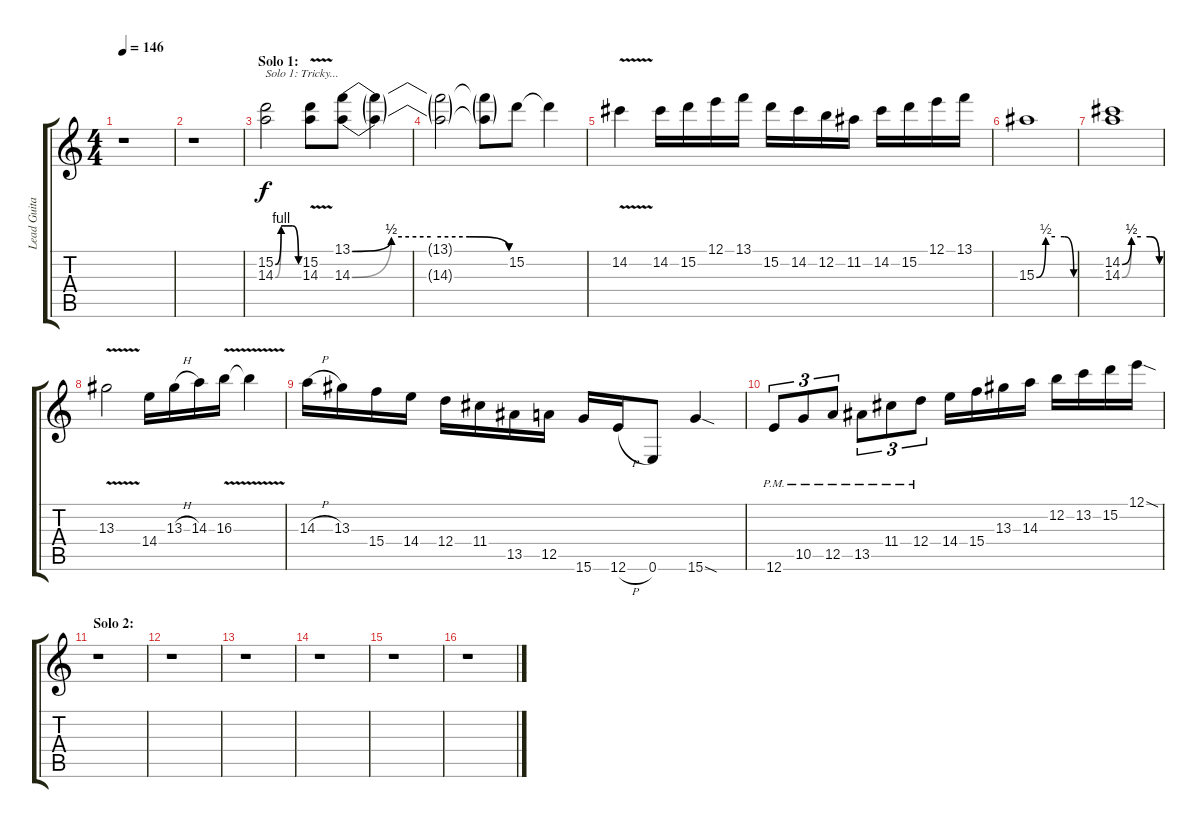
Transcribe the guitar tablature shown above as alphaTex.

\track ("Lead Guitar I" "Lead Guita") {instrument distortionguitar}
\staff {score tabs}
\tuning (E4 B3 G3 D3 A2 E2) {hide}
\ts (4 4)
\tempo 146
\clef g2
\ks c
r.1{dy f} |
r.1 |
\section ("" "Solo 1:")
(15.2{be (custom 0 0 15 4 30 4 45 4 60 0)} 14.3{be (custom 0 0 15 4 30 4 45 4 60 0)}).2{txt "Solo 1: Tricky..."} (15.2{v} 14.3).8 (13.1{be (custom 0 0 15 2 30 2 45 2 60 0)} 14.3{be (custom 0 0 15 2 30 2 45 2 60 0)}).8 (13.1{t} 14.3{t}).4 |
(13.1{t} 14.3{t}).2 (13.1{t} 14.3{t}).8 15.2.8 15.2{t}.4 |
14.2{v}.4 14.2.16 15.2.16 12.1.16 13.1.16 15.2.16 14.2.16 12.2.16 11.2.16 14.2.16 15.2.16 12.1.16 13.1.16 |
15.3{be (custom 0 0 15 2 30 2 45 2 60 0)}.1 |
(14.2{be (custom 0 0 15 2 30 2 45 2 60 0)} 14.3{be (custom 0 0 15 2 30 2 45 2 60 0)}).1 |
13.3{v}.2 14.4.16 13.3{h}.16 14.3.16 16.3{v}.16 16.3{t}.4 |
14.3{h}.16 13.3.16 15.4.16 14.4.16 12.4.16 11.4.16 13.5.16 12.5.16 15.6.16 12.6{h}.16 0.6.8 15.6{sod}.4 |
12.6{pm}.8{tu (3 2)} 10.5{pm}.8{tu (3 2)} 12.5{pm}.8{tu (3 2)} 13.5{pm}.8{tu (3 2)} 11.4{pm}.8{tu (3 2)} 12.4{pm}.8{tu (3 2)} 14.4.16 15.4.16 13.3.16 14.3.16 12.2.16 13.2.16 15.2.16 12.1{sod}.16 |
\section ("" "Solo 2:")
r.1 |
r.1 |
r.1 |
r.1 |
r.1 |
r.1
